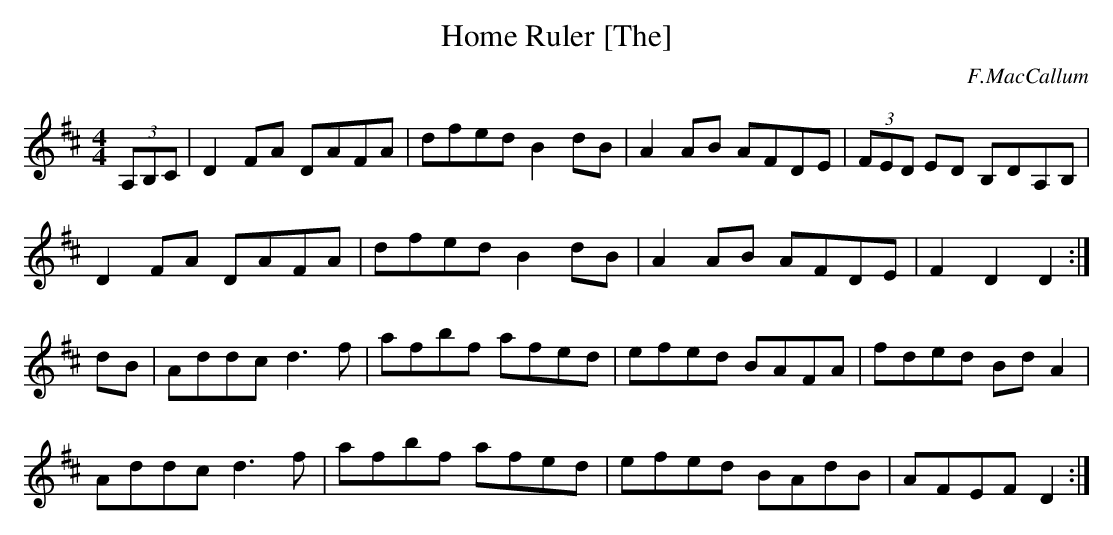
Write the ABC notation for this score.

X:1
T: Home Ruler [The]
C: F.MacCallum
M: 4/4
L: 1/8
K: D
(3A,B,C|D2FA DAFA|dfed  B2dB|A2AB  AFDE|(3FED ED B,DA,B,|
D2FA DAFA|dfed B2dB|A2AB AFDE|F2D2 D2 :|
dB|Addc d3 f|afbf afed|efed BAFA|fded BdA2|
Addc d3 f|afbf afed|efed BAdB|AFEF D2 :|
